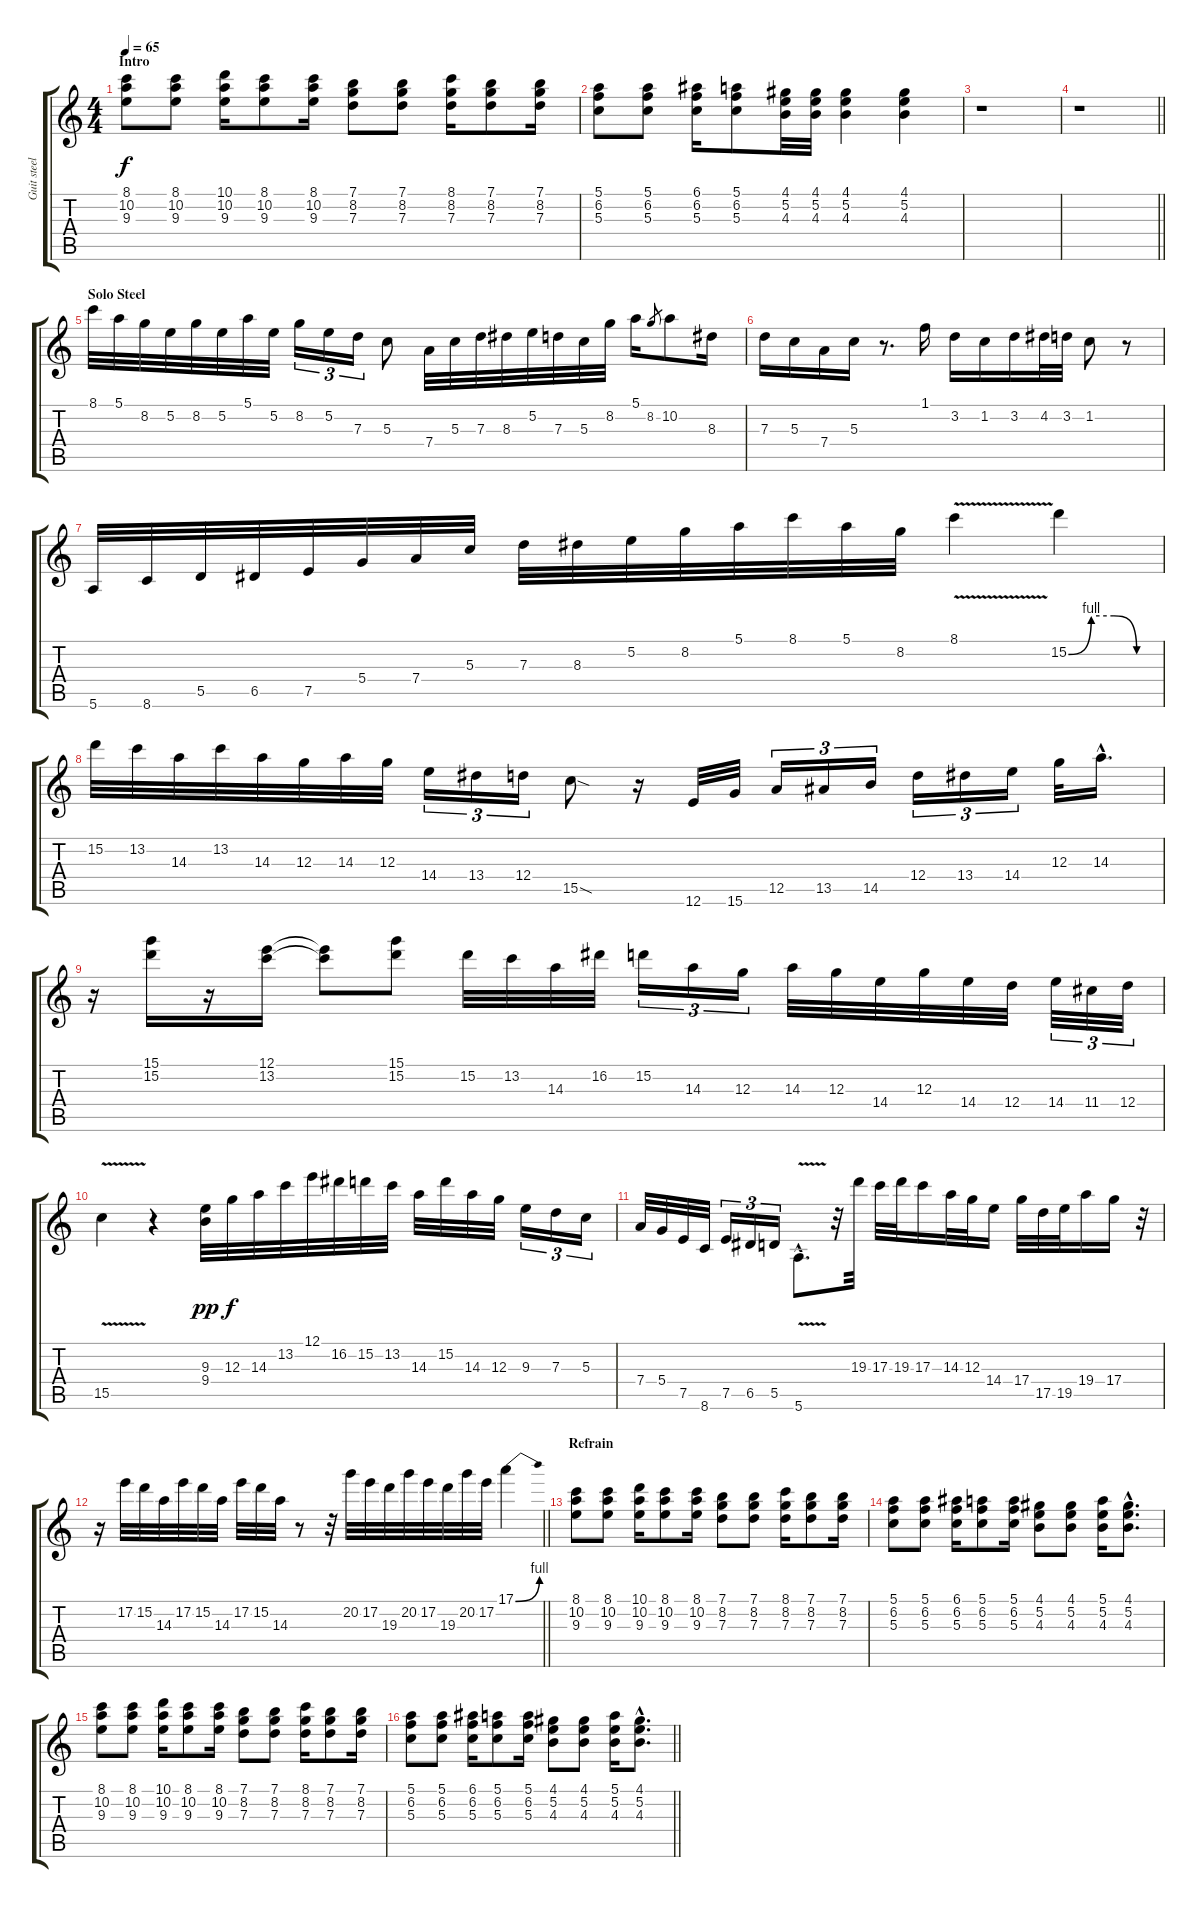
\track ("Guit steel" "Guit steel") {instrument acousticguitarsteel}
\staff {score tabs}
\tuning (E4 B3 G3 D3 A2 E2) {hide}
\ts (4 4)
\section ("" "Intro")
\tempo 65
\clef g2
\ks c
(8.1 10.2 9.3).8{dy f instrument acousticguitarsteel} (8.1 10.2 9.3).8 (10.1 10.2 9.3).16 (8.1 10.2 9.3).8 (8.1 10.2 9.3).16 (7.1 8.2 7.3).8 (7.1 8.2 7.3).8 (8.1 8.2 7.3).16 (7.1 8.2 7.3).8 (7.1 8.2 7.3).16 |
(5.1 6.2 5.3).8 (5.1 6.2 5.3).8 (6.1 6.2 5.3).16 (5.1 6.2 5.3).8 (4.1 5.2 4.3).32 (4.1 5.2 4.3).32 (4.1 5.2 4.3).4 (4.1 5.2 4.3).4 |
r.1 |
\barLineRight lightlight
r.1 |
\section ("" "Solo Steel")
8.1.32{volume 14} 5.1.32 8.2.32 5.2.32 8.2.32 5.2.32 5.1.32 5.2.32 8.2.16{tu (3 2)} 5.2.16{tu (3 2)} 7.3.16{tu (3 2)} 5.3.8 7.4.32 5.3.32 7.3.32 8.3.32 5.2.32 7.3.32 5.3.32 8.2.32 5.1.16 8.2.8{gr} 10.2.8 8.3.16 |
7.3.16 5.3.16 7.4.16 5.3.16 r.8{d} 1.1.16 3.2.16 1.2.16 3.2.16 4.2.32 3.2.32 1.2.8 r.8 |
5.6.32 8.6.32 5.5.32 6.5.32 7.5.32 5.4.32 7.4.32 5.3.32 7.3.32 8.3.32 5.2.32 8.2.32 5.1.32 8.1.32 5.1.32 8.2.32 8.1{v}.4 15.2{be (custom 0 0 15 4 30 4 45 0 60 0)}.4 |
15.2.32 13.2.32 14.3.32 13.2.32 14.3.32 12.3.32 14.3.32 12.3.32 14.4.16{tu (3 2)} 13.4.16{tu (3 2)} 12.4.16{tu (3 2)} 15.5{sod}.8 r.16 12.6.32 15.6.32 12.5.16{tu (3 2)} 13.5.16{tu (3 2)} 14.5.16{tu (3 2)} 12.4.16{tu (3 2)} 13.4.16{tu (3 2)} 14.4.16{tu (3 2)} 12.3.32 14.3{hac}.16{d} |
r.16 (15.1 15.2).16 r.16 (12.1 13.2).16 (12.1{t} 13.2{t}).8 (15.1 15.2).8 15.2.32 13.2.32 14.3.32 16.2.32 15.2.16{tu (3 2)} 14.3.16{tu (3 2)} 12.3.16{tu (3 2)} 14.3.32 12.3.32 14.4.32 12.3.32 14.4.32 12.4.32 14.4.32{tu (3 2)} 11.4.32{tu (3 2)} 12.4.32{tu (3 2)} |
15.5{v}.4 r.4 (9.3 9.4).32{dy pp} 12.3.32{dy f} 14.3.32 13.2.32 12.1.32 16.2.32 15.2.32 13.2.32 14.3.32 15.2.32 14.3.32 12.3.32 9.3.16{tu (3 2)} 7.3.16{tu (3 2)} 5.3.16{tu (3 2)} |
7.4.32 5.4.32 7.5.32 8.6.32 7.5.16{tu (3 2)} 6.5.16{tu (3 2)} 5.5.16{tu (3 2)} 5.6{v hac}.8{d} r.32 19.3.32 17.3.32 19.3.32 17.3.16 14.3.32 12.3.32 14.4.16 17.4.32 17.5.32 19.5.32 19.4.16 17.4.16 r.32 |
\barLineRight lightlight
r.16 17.2.32 15.2.32 14.3.32 17.2.32 15.2.32 14.3.32 17.2.32 15.2.32 14.3.32 r.8 r.32 20.2.32 17.2.32 19.3.32 20.2.32 17.2.32 19.3.32 20.2.32 17.2.32 17.1{be (bend 0 0 60 4)}.4 |
\section ("" "Refrain")
(8.1 10.2 9.3).8{volume 11} (8.1 10.2 9.3).8 (10.1 10.2 9.3).16 (8.1 10.2 9.3).8 (8.1 10.2 9.3).16 (7.1 8.2 7.3).8 (7.1 8.2 7.3).8 (8.1 8.2 7.3).16 (7.1 8.2 7.3).8 (7.1 8.2 7.3).16 |
(5.1 6.2 5.3).8 (5.1 6.2 5.3).8 (6.1 6.2 5.3).16 (5.1 6.2 5.3).8 (5.1 6.2 5.3).16 (4.1 5.2 4.3).8 (4.1 5.2 4.3).8 (5.1 5.2 4.3).16 (4.1{hac} 5.2{hac} 4.3{hac}).8{d} |
(8.1 10.2 9.3).8 (8.1 10.2 9.3).8 (10.1 10.2 9.3).16 (8.1 10.2 9.3).8 (8.1 10.2 9.3).16 (7.1 8.2 7.3).8 (7.1 8.2 7.3).8 (8.1 8.2 7.3).16 (7.1 8.2 7.3).8 (7.1 8.2 7.3).16 |
\barLineRight lightlight
(5.1 6.2 5.3).8 (5.1 6.2 5.3).8 (6.1 6.2 5.3).16 (5.1 6.2 5.3).8 (5.1 6.2 5.3).16 (4.1 5.2 4.3).8 (4.1 5.2 4.3).8 (5.1 5.2 4.3).16 (4.1{hac} 5.2{hac} 4.3{hac}).8{d}
